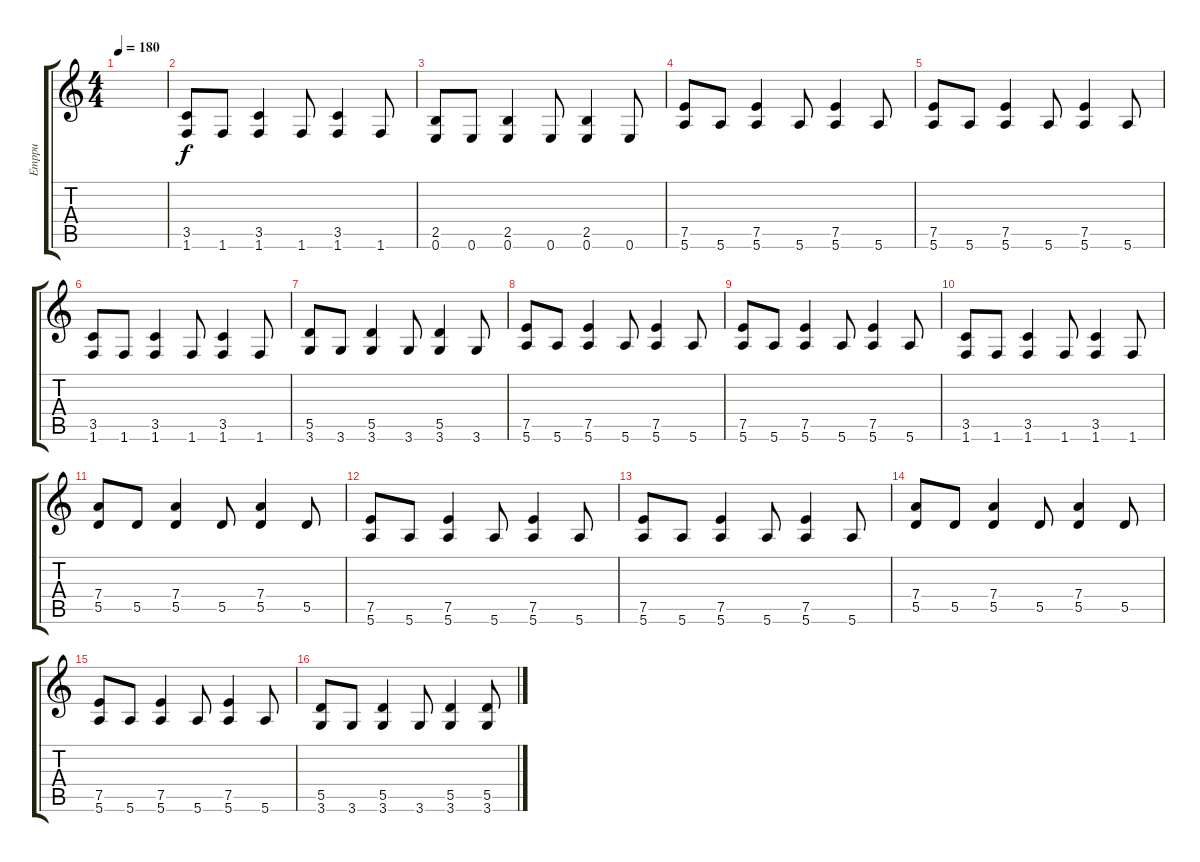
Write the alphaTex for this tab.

\track ("Emppu" "Emppu") {instrument distortionguitar}
\staff {score tabs}
\tuning (E4 B3 G3 D3 A2 E2) {hide}
\ts (4 4)
\tempo 180
\clef g2
\ks c
|
(3.5 1.6).8 1.6.8 (3.5 1.6).4 1.6.8 (3.5 1.6).4 1.6.8 |
(2.5 0.6).8 0.6.8 (2.5 0.6).4 0.6.8 (2.5 0.6).4 0.6.8 |
(7.5 5.6).8 5.6.8 (7.5 5.6).4 5.6.8 (7.5 5.6).4 5.6.8 |
(7.5 5.6).8 5.6.8 (7.5 5.6).4 5.6.8 (7.5 5.6).4 5.6.8 |
(3.5 1.6).8 1.6.8 (3.5 1.6).4 1.6.8 (3.5 1.6).4 1.6.8 |
(5.5 3.6).8 3.6.8 (5.5 3.6).4 3.6.8 (5.5 3.6).4 3.6.8 |
(7.5 5.6).8 5.6.8 (7.5 5.6).4 5.6.8 (7.5 5.6).4 5.6.8 |
(7.5 5.6).8 5.6.8 (7.5 5.6).4 5.6.8 (7.5 5.6).4 5.6.8 |
(3.5 1.6).8 1.6.8 (3.5 1.6).4 1.6.8 (3.5 1.6).4 1.6.8 |
(7.4 5.5).8 5.5.8 (7.4 5.5).4 5.5.8 (7.4 5.5).4 5.5.8 |
(7.5 5.6).8 5.6.8 (7.5 5.6).4 5.6.8 (7.5 5.6).4 5.6.8 |
(7.5 5.6).8 5.6.8 (7.5 5.6).4 5.6.8 (7.5 5.6).4 5.6.8 |
(7.4 5.5).8 5.5.8 (7.4 5.5).4 5.5.8 (7.4 5.5).4 5.5.8 |
(7.5 5.6).8 5.6.8 (7.5 5.6).4 5.6.8 (7.5 5.6).4 5.6.8 |
(5.5 3.6).8 3.6.8 (5.5 3.6).4 3.6.8 (5.5 3.6).4 (5.5 3.6).8
